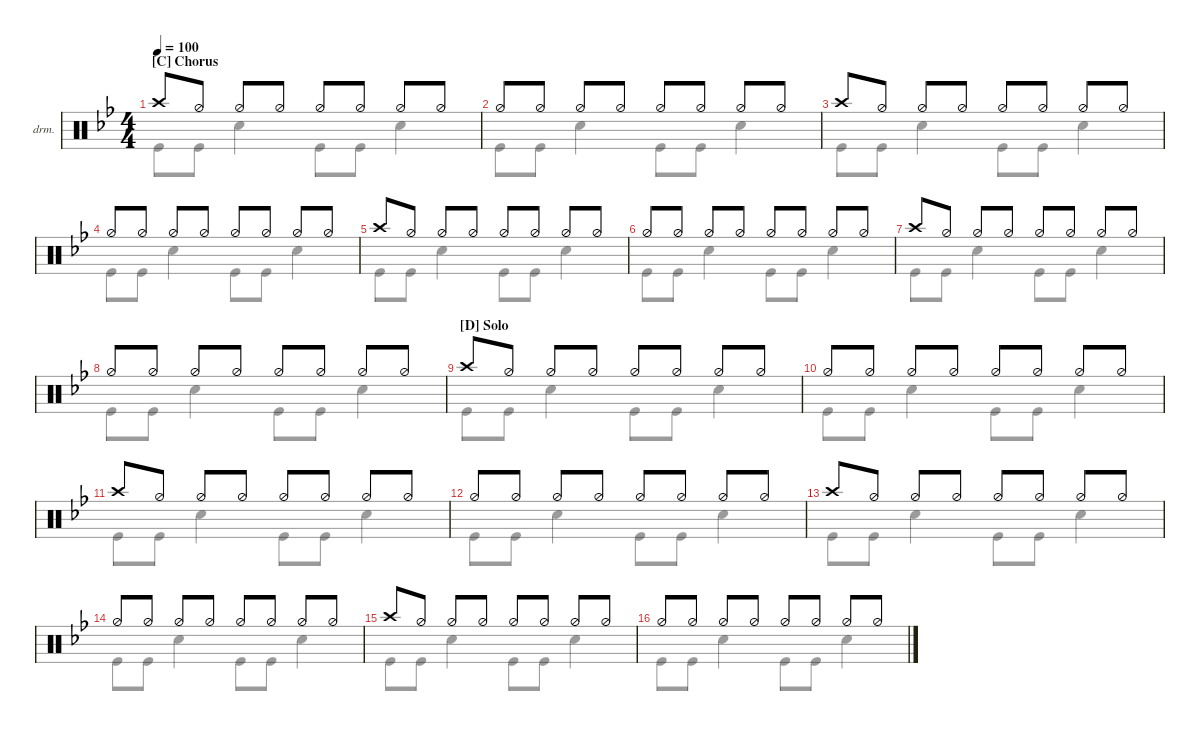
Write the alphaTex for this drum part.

\defaultSystemsLayout 4
\hideDynamics
\bracketExtendMode nobrackets
\firstSystemTrackNameOrientation horizontal
\otherSystemsTrackNameOrientation horizontal
\track ("Drums" "drm.") {instrument percussion}
\staff {score}
\articulation defaults
\voice
\ts (4 4)
\section ("C" "Chorus")
\tempo 100
\clef neutral
\ks gminor "Crash high (hit)".8{dy mf} "Hi-Hat (half)".8 "Hi-Hat (half)".8 "Hi-Hat (half)".8 "Hi-Hat (half)".8 "Hi-Hat (half)".8 "Hi-Hat (half)".8 "Hi-Hat (half)".8
|
"Hi-Hat (half)".8 "Hi-Hat (half)".8 "Hi-Hat (half)".8 "Hi-Hat (half)".8 "Hi-Hat (half)".8 "Hi-Hat (half)".8 "Hi-Hat (half)".8 "Hi-Hat (half)".8 |
"Crash high (hit)".8 "Hi-Hat (half)".8 "Hi-Hat (half)".8 "Hi-Hat (half)".8 "Hi-Hat (half)".8 "Hi-Hat (half)".8 "Hi-Hat (half)".8 "Hi-Hat (half)".8 |
"Hi-Hat (half)".8 "Hi-Hat (half)".8 "Hi-Hat (half)".8 "Hi-Hat (half)".8 "Hi-Hat (half)".8 "Hi-Hat (half)".8 "Hi-Hat (half)".8 "Hi-Hat (half)".8 |
"Crash high (hit)".8 "Hi-Hat (half)".8 "Hi-Hat (half)".8 "Hi-Hat (half)".8 "Hi-Hat (half)".8 "Hi-Hat (half)".8 "Hi-Hat (half)".8 "Hi-Hat (half)".8 |
"Hi-Hat (half)".8 "Hi-Hat (half)".8 "Hi-Hat (half)".8 "Hi-Hat (half)".8 "Hi-Hat (half)".8 "Hi-Hat (half)".8 "Hi-Hat (half)".8 "Hi-Hat (half)".8 |
"Crash high (hit)".8 "Hi-Hat (half)".8 "Hi-Hat (half)".8 "Hi-Hat (half)".8 "Hi-Hat (half)".8 "Hi-Hat (half)".8 "Hi-Hat (half)".8 "Hi-Hat (half)".8 |
"Hi-Hat (half)".8 "Hi-Hat (half)".8 "Hi-Hat (half)".8 "Hi-Hat (half)".8 "Hi-Hat (half)".8 "Hi-Hat (half)".8 "Hi-Hat (half)".8 "Hi-Hat (half)".8 |
\section ("D" "Solo")
"Crash high (hit)".8 "Hi-Hat (half)".8 "Hi-Hat (half)".8 "Hi-Hat (half)".8 "Hi-Hat (half)".8 "Hi-Hat (half)".8 "Hi-Hat (half)".8 "Hi-Hat (half)".8 |
"Hi-Hat (half)".8 "Hi-Hat (half)".8 "Hi-Hat (half)".8 "Hi-Hat (half)".8 "Hi-Hat (half)".8 "Hi-Hat (half)".8 "Hi-Hat (half)".8 "Hi-Hat (half)".8 |
"Crash high (hit)".8 "Hi-Hat (half)".8 "Hi-Hat (half)".8 "Hi-Hat (half)".8 "Hi-Hat (half)".8 "Hi-Hat (half)".8 "Hi-Hat (half)".8 "Hi-Hat (half)".8 |
"Hi-Hat (half)".8 "Hi-Hat (half)".8 "Hi-Hat (half)".8 "Hi-Hat (half)".8 "Hi-Hat (half)".8 "Hi-Hat (half)".8 "Hi-Hat (half)".8 "Hi-Hat (half)".8 |
"Crash high (hit)".8 "Hi-Hat (half)".8 "Hi-Hat (half)".8 "Hi-Hat (half)".8 "Hi-Hat (half)".8 "Hi-Hat (half)".8 "Hi-Hat (half)".8 "Hi-Hat (half)".8 |
"Hi-Hat (half)".8 "Hi-Hat (half)".8 "Hi-Hat (half)".8 "Hi-Hat (half)".8 "Hi-Hat (half)".8 "Hi-Hat (half)".8 "Hi-Hat (half)".8 "Hi-Hat (half)".8 |
"Crash high (hit)".8 "Hi-Hat (half)".8 "Hi-Hat (half)".8 "Hi-Hat (half)".8 "Hi-Hat (half)".8 "Hi-Hat (half)".8 "Hi-Hat (half)".8 "Hi-Hat (half)".8 |
"Hi-Hat (half)".8 "Hi-Hat (half)".8 "Hi-Hat (half)".8 "Hi-Hat (half)".8 "Hi-Hat (half)".8 "Hi-Hat (half)".8 "Hi-Hat (half)".8 "Hi-Hat (half)".8
\voice
\clef neutral
\ottava regular
\simile none
\ks gminor "Kick (hit)".8{dy mf} "Kick (hit)".8 "Snare (hit) 2".4 "Kick (hit)".8 "Kick (hit)".8 "Snare (hit) 2".4
|
"Kick (hit)".8 "Kick (hit)".8 "Snare (hit) 2".4 "Kick (hit)".8 "Kick (hit)".8 "Snare (hit) 2".4 |
"Kick (hit)".8 "Kick (hit)".8 "Snare (hit) 2".4 "Kick (hit)".8 "Kick (hit)".8 "Snare (hit) 2".4 |
"Kick (hit)".8 "Kick (hit)".8 "Snare (hit) 2".4 "Kick (hit)".8 "Kick (hit)".8 "Snare (hit) 2".4 |
"Kick (hit)".8 "Kick (hit)".8 "Snare (hit) 2".4 "Kick (hit)".8 "Kick (hit)".8 "Snare (hit) 2".4 |
"Kick (hit)".8 "Kick (hit)".8 "Snare (hit) 2".4 "Kick (hit)".8 "Kick (hit)".8 "Snare (hit) 2".4 |
"Kick (hit)".8 "Kick (hit)".8 "Snare (hit) 2".4 "Kick (hit)".8 "Kick (hit)".8 "Snare (hit) 2".4 |
"Kick (hit)".8 "Kick (hit)".8 "Snare (hit) 2".4 "Kick (hit)".8 "Kick (hit)".8 "Snare (hit) 2".4 |
"Kick (hit)".8 "Kick (hit)".8 "Snare (hit) 2".4 "Kick (hit)".8 "Kick (hit)".8 "Snare (hit) 2".4 |
"Kick (hit)".8 "Kick (hit)".8 "Snare (hit) 2".4 "Kick (hit)".8 "Kick (hit)".8 "Snare (hit) 2".4 |
"Kick (hit)".8 "Kick (hit)".8 "Snare (hit) 2".4 "Kick (hit)".8 "Kick (hit)".8 "Snare (hit) 2".4 |
"Kick (hit)".8 "Kick (hit)".8 "Snare (hit) 2".4 "Kick (hit)".8 "Kick (hit)".8 "Snare (hit) 2".4 |
"Kick (hit)".8 "Kick (hit)".8 "Snare (hit) 2".4 "Kick (hit)".8 "Kick (hit)".8 "Snare (hit) 2".4 |
"Kick (hit)".8 "Kick (hit)".8 "Snare (hit) 2".4 "Kick (hit)".8 "Kick (hit)".8 "Snare (hit) 2".4 |
"Kick (hit)".8 "Kick (hit)".8 "Snare (hit) 2".4 "Kick (hit)".8 "Kick (hit)".8 "Snare (hit) 2".4 |
"Kick (hit)".8 "Kick (hit)".8 "Snare (hit) 2".4 "Kick (hit)".8 "Kick (hit)".8 "Snare (hit) 2".4
